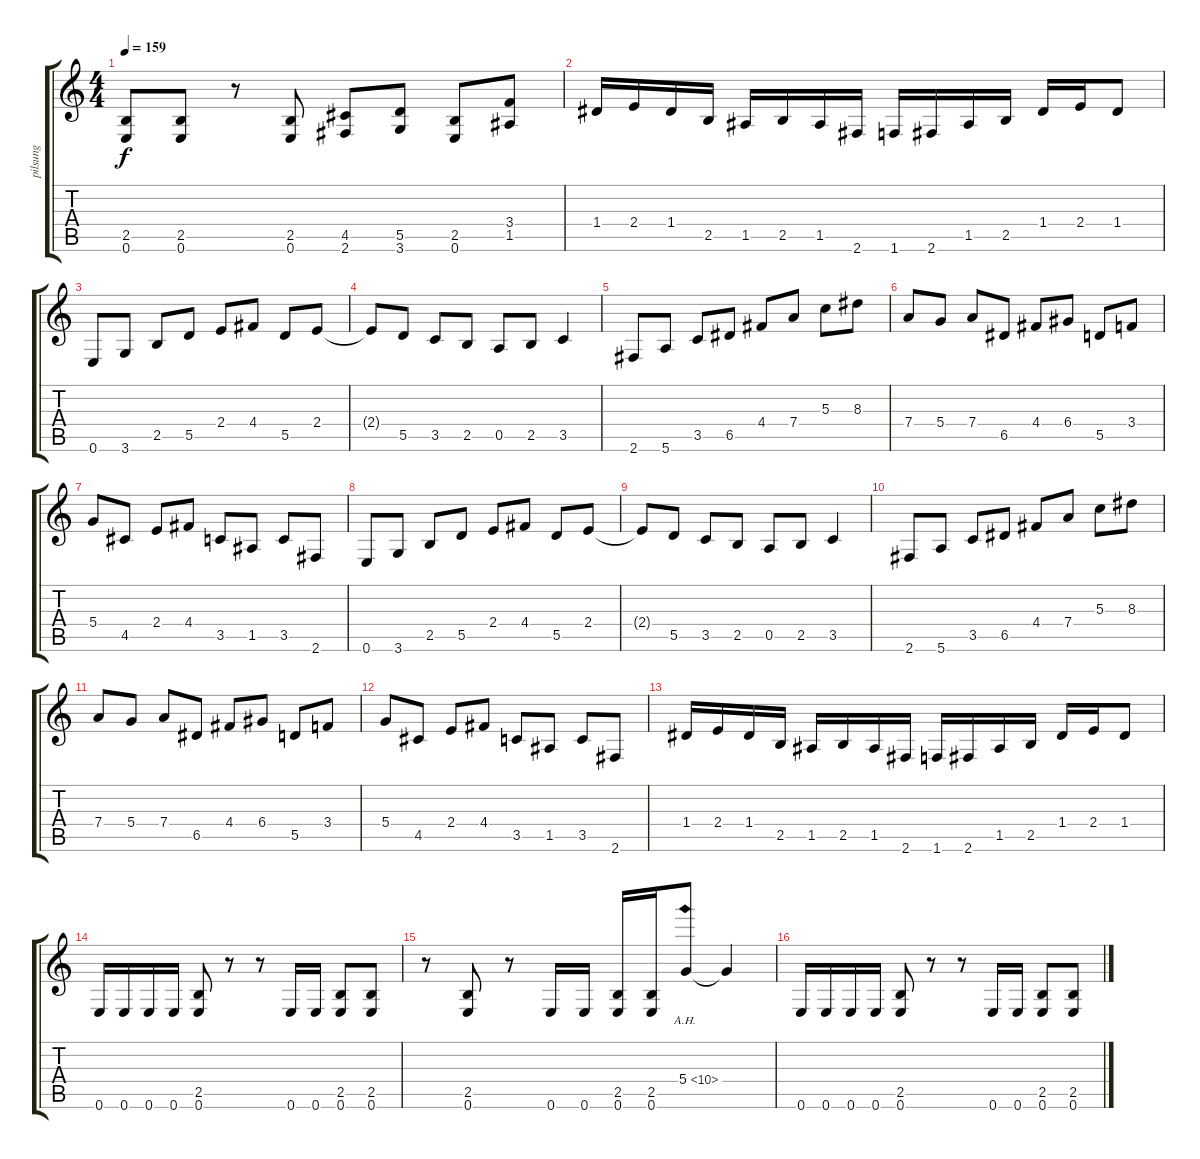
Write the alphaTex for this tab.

\track ("pilsung" "pilsung") {instrument distortionguitar}
\staff {score tabs}
\tuning (E4 B3 G3 D3 A2 E2) {hide}
\ts (4 4)
\tempo 159
\clef g2
\ks c
(2.5 0.6).8{dy f} (2.5 0.6).8 r.8 (2.5 0.6).8 (4.5 2.6).8 (5.5 3.6).8 (2.5 0.6).8 (3.4 1.5).8 |
1.4.16 2.4.16 1.4.16 2.5.16 1.5.16 2.5.16 1.5.16 2.6.16 1.6.16 2.6.16 1.5.16 2.5.16 1.4.16 2.4.16 1.4.8 |
0.6.8 3.6.8 2.5.8 5.5.8 2.4.8 4.4.8 5.5.8 2.4.8 |
2.4{t}.8 5.5.8 3.5.8 2.5.8 0.5.8 2.5.8 3.5.4 |
2.6.8 5.6.8 3.5.8 6.5.8 4.4.8 7.4.8 5.3.8 8.3.8 |
7.4.8 5.4.8 7.4.8 6.5.8 4.4.8 6.4.8 5.5.8 3.4.8 |
5.4.8 4.5.8 2.4.8 4.4.8 3.5.8 1.5.8 3.5.8 2.6.8 |
0.6.8 3.6.8 2.5.8 5.5.8 2.4.8 4.4.8 5.5.8 2.4.8 |
2.4{t}.8 5.5.8 3.5.8 2.5.8 0.5.8 2.5.8 3.5.4 |
2.6.8 5.6.8 3.5.8 6.5.8 4.4.8 7.4.8 5.3.8 8.3.8 |
7.4.8 5.4.8 7.4.8 6.5.8 4.4.8 6.4.8 5.5.8 3.4.8 |
5.4.8 4.5.8 2.4.8 4.4.8 3.5.8 1.5.8 3.5.8 2.6.8 |
1.4.16 2.4.16 1.4.16 2.5.16 1.5.16 2.5.16 1.5.16 2.6.16 1.6.16 2.6.16 1.5.16 2.5.16 1.4.16 2.4.16 1.4.8 |
0.6.16 0.6.16 0.6.16 0.6.16 (2.5 0.6).8 r.8 r.8 0.6.16 0.6.16 (2.5 0.6).8 (2.5 0.6).8 |
r.8 (2.5 0.6).8 r.8 0.6.16 0.6.16 (2.5 0.6).16 (2.5 0.6).16 5.4{ah 5}.8 5.4{t}.4 |
0.6.16 0.6.16 0.6.16 0.6.16 (2.5 0.6).8 r.8 r.8 0.6.16 0.6.16 (2.5 0.6).8 (2.5 0.6).8
